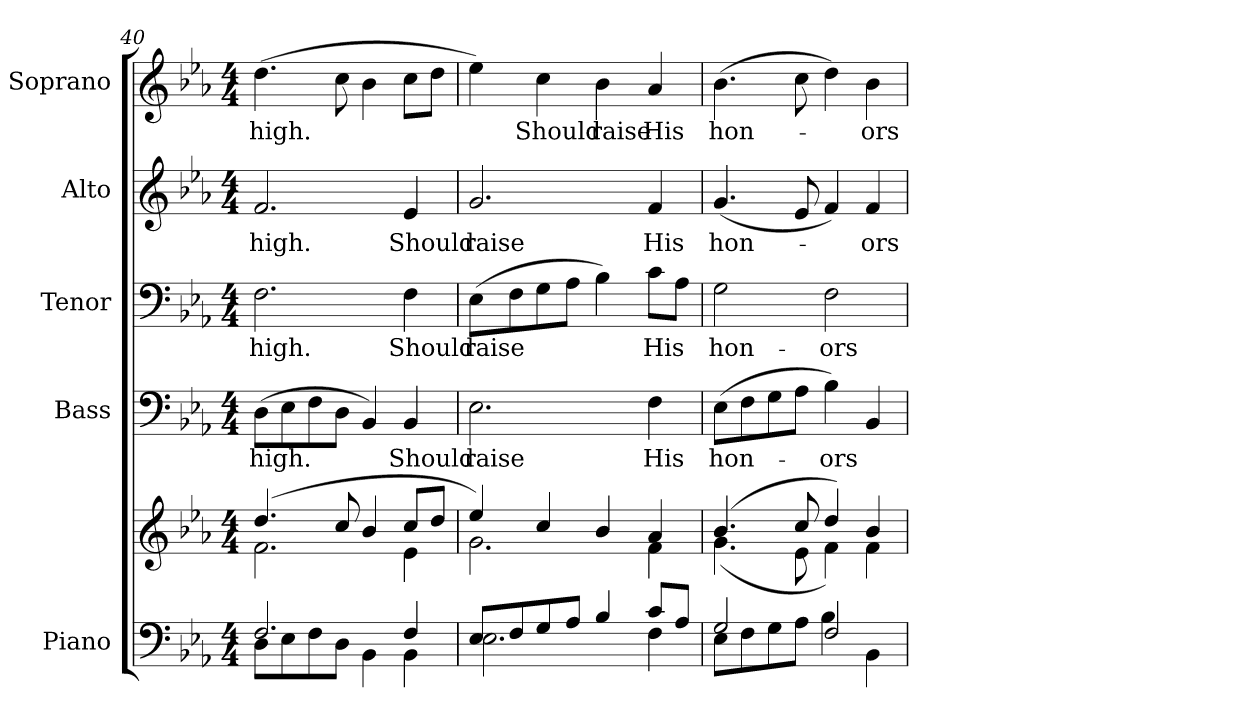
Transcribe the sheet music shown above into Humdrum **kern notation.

**kern	**kern	**kern	**text	**kern	**text	**kern	**text	**kern	**text
*part5	*part5	*part4	*part4	*part3	*part3	*part2	*part2	*part1	*part1
*staff6	*staff5	*staff4	*staff4	*staff3	*staff3	*staff2	*staff2	*staff1	*staff1
*I"Piano	*	*I"Bass	*	*I"Tenor	*	*I"Alto	*	*I"Soprano	*
*I'Pno.	*	*I'B.	*	*I'T.	*	*I'A.	*	*I'S.	*
*clefF4	*clefG2	*clefF4	*	*clefF4	*	*clefG2	*	*clefG2	*
*k[b-e-a-]	*k[b-e-a-]	*k[b-e-a-]	*	*k[b-e-a-]	*	*k[b-e-a-]	*	*k[b-e-a-]	*
*E-:	*E-:	*E-:	*	*E-:	*	*E-:	*	*E-:	*
*M4/4	*M4/4	*M4/4	*	*M4/4	*	*M4/4	*	*M4/4	*
=40	=40	=40	=40	=40	=40	=40	=40	=40	=40
*^	*^	*	*	*	*	*	*	*	*
!	!	!	!	!	!LO:LY:b:color=#000000	!	!	!	!	!	!
!	!	!	!	!	!	!	!LO:LY:b:color=#000000	!	!	!	!
!	!	!	!	!	!	!	!	!	!LO:LY:b:color=#000000	!	!
!	!	!	!	!	!	!	!	!	!	!	!LO:LY:b:color=#000000
2.Fi/	8Di\L	(4.ddi/	2.fi\	(8Di\L	high.	2.Fi\	high.	2.fi/	high.	(4.ddi\	high.
.	8E-i\	.	.	8E-i\	.	.	.	.	.	.	.
.	8Fi\	.	.	8Fi\	.	.	.	.	.	.	.
.	8Di\J	8cci/	.	8Di\J	.	.	.	.	.	8cci\	.
.	4BB-i\	4b-i/	.	4BB-i/)	.	.	.	.	.	4b-i\	.
!	!	!	!	!	!LO:LY:b:color=#000000	!	!	!	!	!	!
!	!	!	!	!	!	!	!LO:LY:b:color=#000000	!	!	!	!
!	!	!	!	!	!	!	!	!	!LO:LY:b:color=#000000	!	!
4Fi/	4BB-i\	8cci/L	4e-i\	4BB-i/	Should	4Fi\	Should	4e-i/	Should	8cci\L	.
.	.	8ddi/J	.	.	.	.	.	.	.	8ddi\J	.
!!LO:LB:g=z
=41	=41	=41	=41	=41	=41	=41	=41	=41	=41	=41	=41
!	!	!	!	!	!LO:LY:b:color=#000000	!	!	!	!	!	!
!	!	!	!	!	!	!	!LO:LY:b:color=#000000	!	!	!	!
!	!	!	!	!	!	!	!	!	!LO:LY:b:color=#000000	!	!
8E-i/L	2.E-i\	4ee-i/)	2.gi\	2.E-i\	raise	(8E-i\L	raise	2.gi/	raise	4ee-i\)	.
8Fi/	.	.	.	.	.	8Fi\	.	.	.	.	.
!	!	!	!	!	!	!	!	!	!	!	!LO:LY:b:color=#000000
8Gi/	.	4cci/	.	.	.	8Gi\	.	.	.	4cci\	Should
8A-i/J	.	.	.	.	.	8A-i\J	.	.	.	.	.
!	!	!	!	!	!	!	!	!	!	!	!LO:LY:b:color=#000000
4B-i/	.	4b-i/	.	.	.	4B-i\)	.	.	.	4b-i\	raise
!	!	!	!	!	!LO:LY:b:color=#000000	!	!	!	!	!	!
!	!	!	!	!	!	!	!LO:LY:b:color=#000000	!	!	!	!
!	!	!	!	!	!	!	!	!	!LO:LY:b:color=#000000	!	!
!	!	!	!	!	!	!	!	!	!	!	!LO:LY:b:color=#000000
8ci/L	4Fi\	4a-i/	4fi\	4Fi\	His	8ci\L	His	4fi/	His	4a-i/	His
8A-i/J	.	.	.	.	.	8A-i\J	.	.	.	.	.
=42	=42	=42	=42	=42	=42	=42	=42	=42	=42	=42	=42
!	!	!	!	!	!LO:LY:b:color=#000000	!	!	!	!	!	!
!	!	!	!	!	!	!	!LO:LY:b:color=#000000	!	!	!	!
!	!	!	!	!	!	!	!	!	!LO:LY:b:color=#000000	!	!
!	!	!	!	!	!	!	!	!	!	!	!LO:LY:b:color=#000000
2Gi/	8E-i\L	(4.b-i/	(4.gi\	(8E-i\L	hon-	2Gi\	hon-	(4.gi/	hon-	(4.b-i\	hon-
.	8Fi\	.	.	8Fi\	.	.	.	.	.	.	.
.	8Gi\	.	.	8Gi\	.	.	.	.	.	.	.
.	8A-i\J	8cci/	8e-i\	8A-i\J	.	.	.	8e-i/	.	8cci\	.
!	!	!	!	!	!LO:LY:b:color=#000000	!	!	!	!	!	!
!	!	!	!	!	!	!	!LO:LY:b:color=#000000	!	!	!	!
2Fi/	4B-i\	4ddi/)	4fi\)	4B-i\)	-ors	2Fi\	-ors	4fi/)	.	4ddi\)	.
!	!	!	!	!	!	!	!	!	!LO:LY:b:color=#000000	!	!
!	!	!	!	!	!	!	!	!	!	!	!LO:LY:b:color=#000000
.	4BB-i\	4b-i/	4fi\	4BB-i/	.	.	.	4fi/	-ors	4b-i\	-ors
*v	*v	*	*	*	*	*	*	*	*	*	*
*	*v	*v	*	*	*	*	*	*	*	*
=	=	=	=	=	=	=	=	=	=
*-	*-	*-	*-	*-	*-	*-	*-	*-	*-
